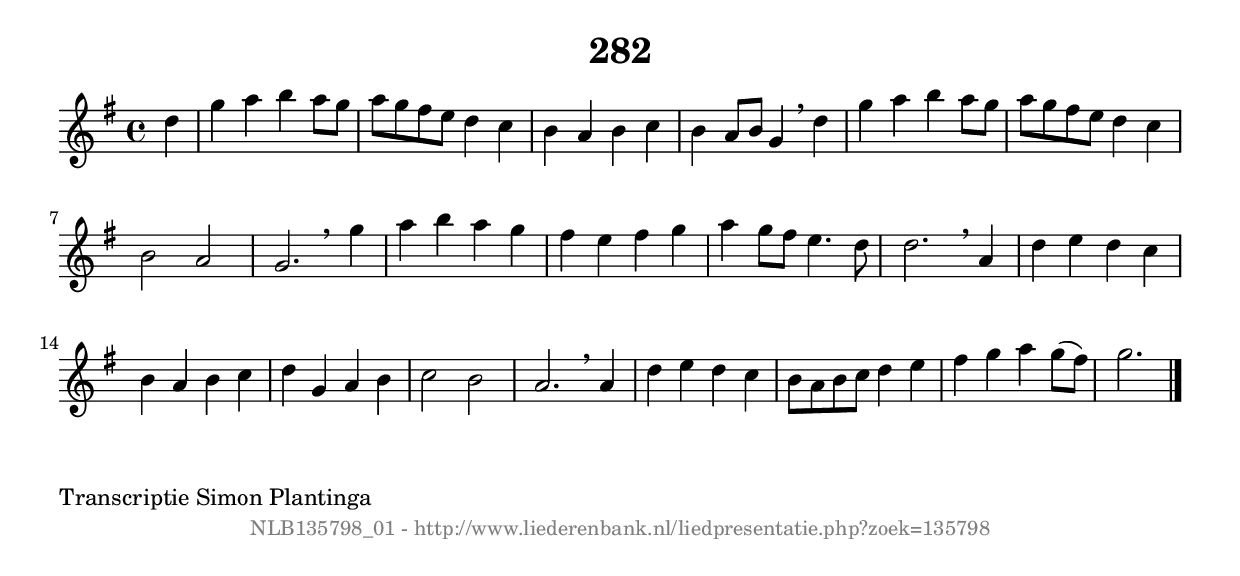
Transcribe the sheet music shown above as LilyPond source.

%
% produced by wce2krn 1.64 (7 June 2014)
%
\version"2.16"
#(append! paper-alist '(("long" . (cons (* 210 mm) (* 2000 mm)))))
#(set-default-paper-size "long")
sb = {\breathe}
mBreak = {\breathe }
bBreak = {\breathe }
x = {\once\override NoteHead #'style = #'cross }
gl=\glissando
itime={\override Staff.TimeSignature #'stencil = ##f }
ficta = {\once\set suggestAccidentals = ##t}
fine = {\once\override Score.RehearsalMark #'self-alignment-X = #1 \mark \markup {\italic{Fine}}}
dc = {\once\override Score.RehearsalMark #'self-alignment-X = #1 \mark \markup {\italic{D.C.}}}
dcf = {\once\override Score.RehearsalMark #'self-alignment-X = #1 \mark \markup {\italic{D.C. al Fine}}}
dcc = {\once\override Score.RehearsalMark #'self-alignment-X = #1 \mark \markup {\italic{D.C. al Coda}}}
ds = {\once\override Score.RehearsalMark #'self-alignment-X = #1 \mark \markup {\italic{D.S.}}}
dsf = {\once\override Score.RehearsalMark #'self-alignment-X = #1 \mark \markup {\italic{D.S. al Fine}}}
dsc = {\once\override Score.RehearsalMark #'self-alignment-X = #1 \mark \markup {\italic{D.S. al Coda}}}
pv = {\set Score.repeatCommands = #'((volta "1"))}
sv = {\set Score.repeatCommands = #'((volta "2"))}
tv = {\set Score.repeatCommands = #'((volta "3"))}
qv = {\set Score.repeatCommands = #'((volta "4"))}
xv = {\set Score.repeatCommands = #'((volta #f))}
\header{ tagline = ""
title = "282"
}
\score {{
\key g \major
\relative g'
{
\set melismaBusyProperties = #'()
\partial 32*8
\time 4/4
\tempo 4=120
\override Score.MetronomeMark #'transparent = ##t
\override Score.RehearsalMark #'break-visibility = #(vector #t #t #f)
d'4 | g4 a4 b4 a8 g8 | a8 g8 fis8 e8 d4 c4 | b4 a4 b4 c4 | b4 a8 b8 g4 \mBreak
d'4 | g4 a4 b4 a8 g8 | a8 g8 fis8 e8 d4 c4 | b2 a2 | g2. \bar ":|:" \bBreak
g'4 | a4 b4 a4 g4 | fis4 e4 fis4 g4 | a4 g8 fis8 e4. d8 | d2. \mBreak
a4 | d4 e4 d4 c4 | b4 a4 b4 c4 | d4 g,4 a4 b4 | c2 b2 | a2. \mBreak
a4 | d4 e4 d4 c4 | b8 a8 b8 c8 d4 e4 | fis4 g4 a4 g8( fis8) | g2. \bar "|."
 }}
 \midi { }
 \layout {
            indent = 0.0\cm
}
}
\markup { \wordwrap-string #" 
Transcriptie Simon Plantinga
"}
\markup { \vspace #0 } \markup { \with-color #grey \fill-line { \center-column { \smaller "NLB135798_01 - http://www.liederenbank.nl/liedpresentatie.php?zoek=135798" } } }
